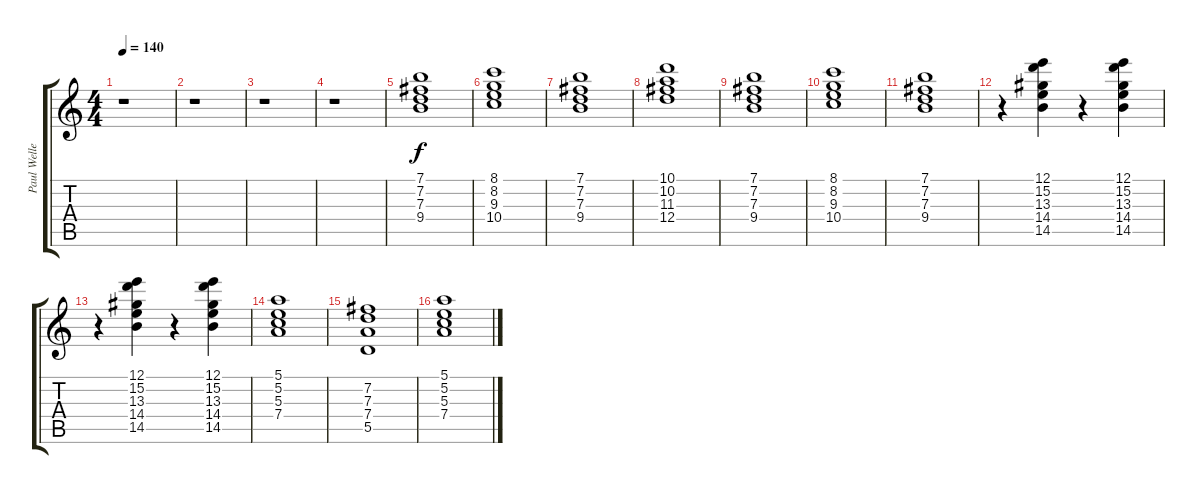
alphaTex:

\track ("Paul Weller" "Paul Welle") {instrument electricguitarclean}
\staff {score tabs}
\tuning (E4 B3 G3 D3 A2 E2) {hide}
\ts (4 4)
\tempo 140
\clef g2
\ks c
r.1{dy f instrument electricguitarclean} |
r.1 |
r.1 |
r.1 |
(7.1 7.2 7.3 9.4).1 |
(8.1 8.2 9.3 10.4).1 |
(7.1 7.2 7.3 9.4).1 |
(10.1 10.2 11.3 12.4).1 |
(7.1 7.2 7.3 9.4).1 |
(8.1 8.2 9.3 10.4).1 |
(7.1 7.2 7.3 9.4).1 |
r.4 (12.1 15.2 13.3 14.4 14.5).4 r.4 (12.1 15.2 13.3 14.4 14.5).4 |
r.4 (12.1 15.2 13.3 14.4 14.5).4 r.4 (12.1 15.2 13.3 14.4 14.5).4 |
(5.1 5.2 5.3 7.4).1 |
(7.2 7.3 7.4 5.5).1 |
(5.1 5.2 5.3 7.4).1
